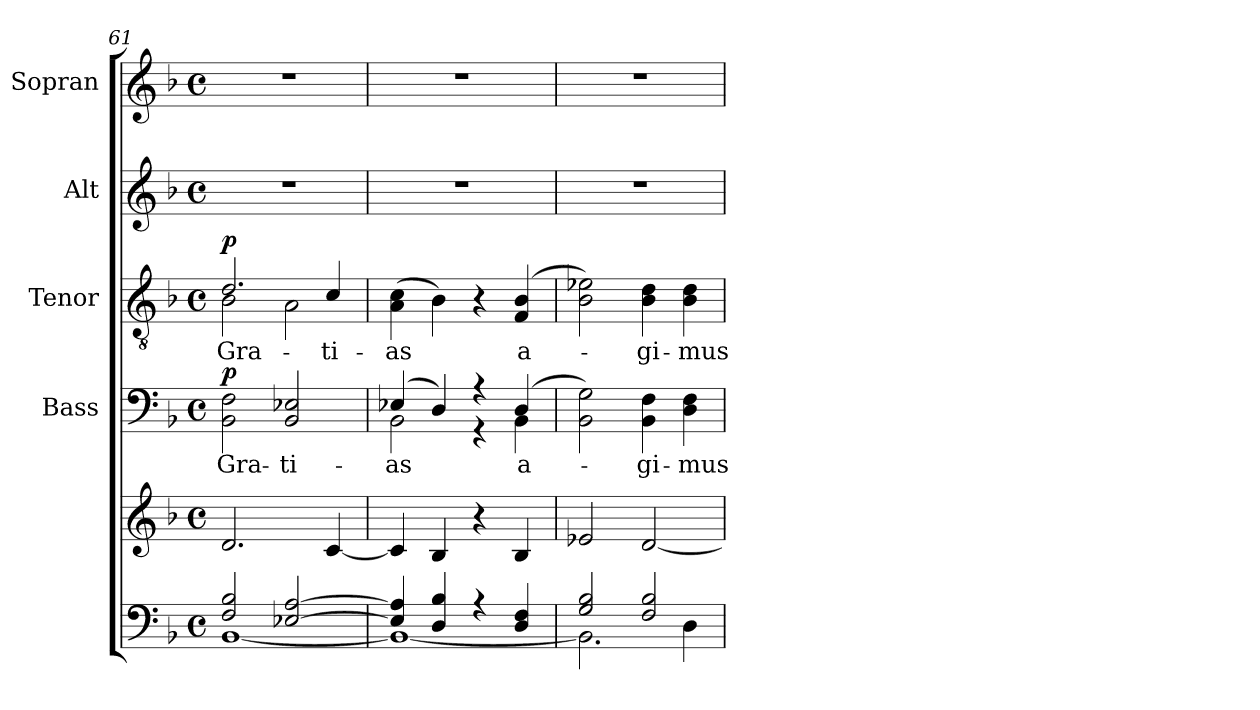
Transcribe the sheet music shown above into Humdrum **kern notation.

**kern	**kern	**kern	**text	**dynam	**kern	**text	**dynam	**kern	**kern
*part5	*part5	*part4	*part4	*part4	*part3	*part3	*part3	*part2	*part1
*staff6	*staff5	*staff4	*staff4	*staff4	*staff3	*staff3	*staff3	*staff2	*staff1
*	*	*I"Bass	*	*	*I"Tenor	*	*	*I"Alt	*I"Sopran
*	*	*I'B.	*	*	*I'T.	*	*	*I'A.	*I'S.
*clefF4	*clefG2	*clefF4	*	*	*clefGv2	*	*	*clefG2	*clefG2
*k[b-]	*k[b-]	*k[b-]	*	*	*k[b-]	*	*	*k[b-]	*k[b-]
*F:	*F:	*F:	*	*	*F:	*	*	*F:	*F:
*M4/4	*M4/4	*M4/4	*	*	*M4/4	*	*	*M4/4	*M4/4
*met(c)	*met(c)	*met(c)	*	*	*met(c)	*	*	*met(c)	*met(c)
=61	=61	=61	=61	=61	=61	=61	=61	=61	=61
*^	*	*	*	*	*	*	*	*	*
!	!	!	!	!LO:LY:b	!LO:DY:a	!	!LO:LY:b	!LO:DY:a	!	!
*	*	*	*	*	*	*^	*	*	*	*
2F/ 2B-/	[<1BB-	2.d/	2BB-\ 2F\	Gra-	p	2.d/	2B-\	Gra-	p	1r	1r
!	!	!	!	!LO:LY:b	!	!	!	!	!	!	!
[>2E-X/ [>2A/	.	.	2BB-/ 2E-X/	-ti-	.	.	2A\	.	.	.	.
!	!	!	!	!	!	!	!	!LO:LY:b	!	!	!
.	.	[4c/	.	.	.	4c/	.	-ti-	.	.	.
*	*	*	*	*	*	*v	*v	*	*	*	*
=62	=62	=62	=62	=62	=62	=62	=62	=62	=62	=62
!	!	!	!	!LO:LY:b	!	!	!LO:LY:b	!	!	!
*	*	*	*^	*	*	*	*	*	*	*
4E-/] 4A/]	1BB-_	4c/]	(4E-X/	2BB-\	-as	.	(>4A\ 4c\	-as	.	1r	1r
4D/ 4B-/	.	4B-/	4D/)	.	.	.	4B-\)	.	.	.	.
4rG	.	4r	4r	4r	.	.	4r	.	.	.	.
!	!	!	!	!	!LO:LY:b	!	!	!LO:LY:b	!	!	!
4D/ 4F/	.	4B-/	(4D/	4BB-\	a-	.	(4F/ 4B-/	a-	.	.	.
*	*	*	*v	*v	*	*	*	*	*	*	*
=63	=63	=63	=63	=63	=63	=63	=63	=63	=63	=63
2G/ 2B-/	2.BB-\]	2e-X/	2BB-\ 2G\)	.	.	2B-\ 2e-X\)	.	.	1r	1r
!	!	!	!	!LO:LY:b	!	!	!LO:LY:b	!	!	!
2F/ 2B-/	.	[2d/	4BB-\ 4F\	-gi-	.	4B-\ 4d\	-gi-	.	.	.
!	!	!	!	!LO:LY:b	!	!	!LO:LY:b	!	!	!
.	4D\	.	4D\ 4F\	-mus	.	4B-\ 4d\	-mus	.	.	.
*v	*v	*	*	*	*	*	*	*	*	*
=	=	=	=	=	=	=	=	=	=
*-	*-	*-	*-	*-	*-	*-	*-	*-	*-
